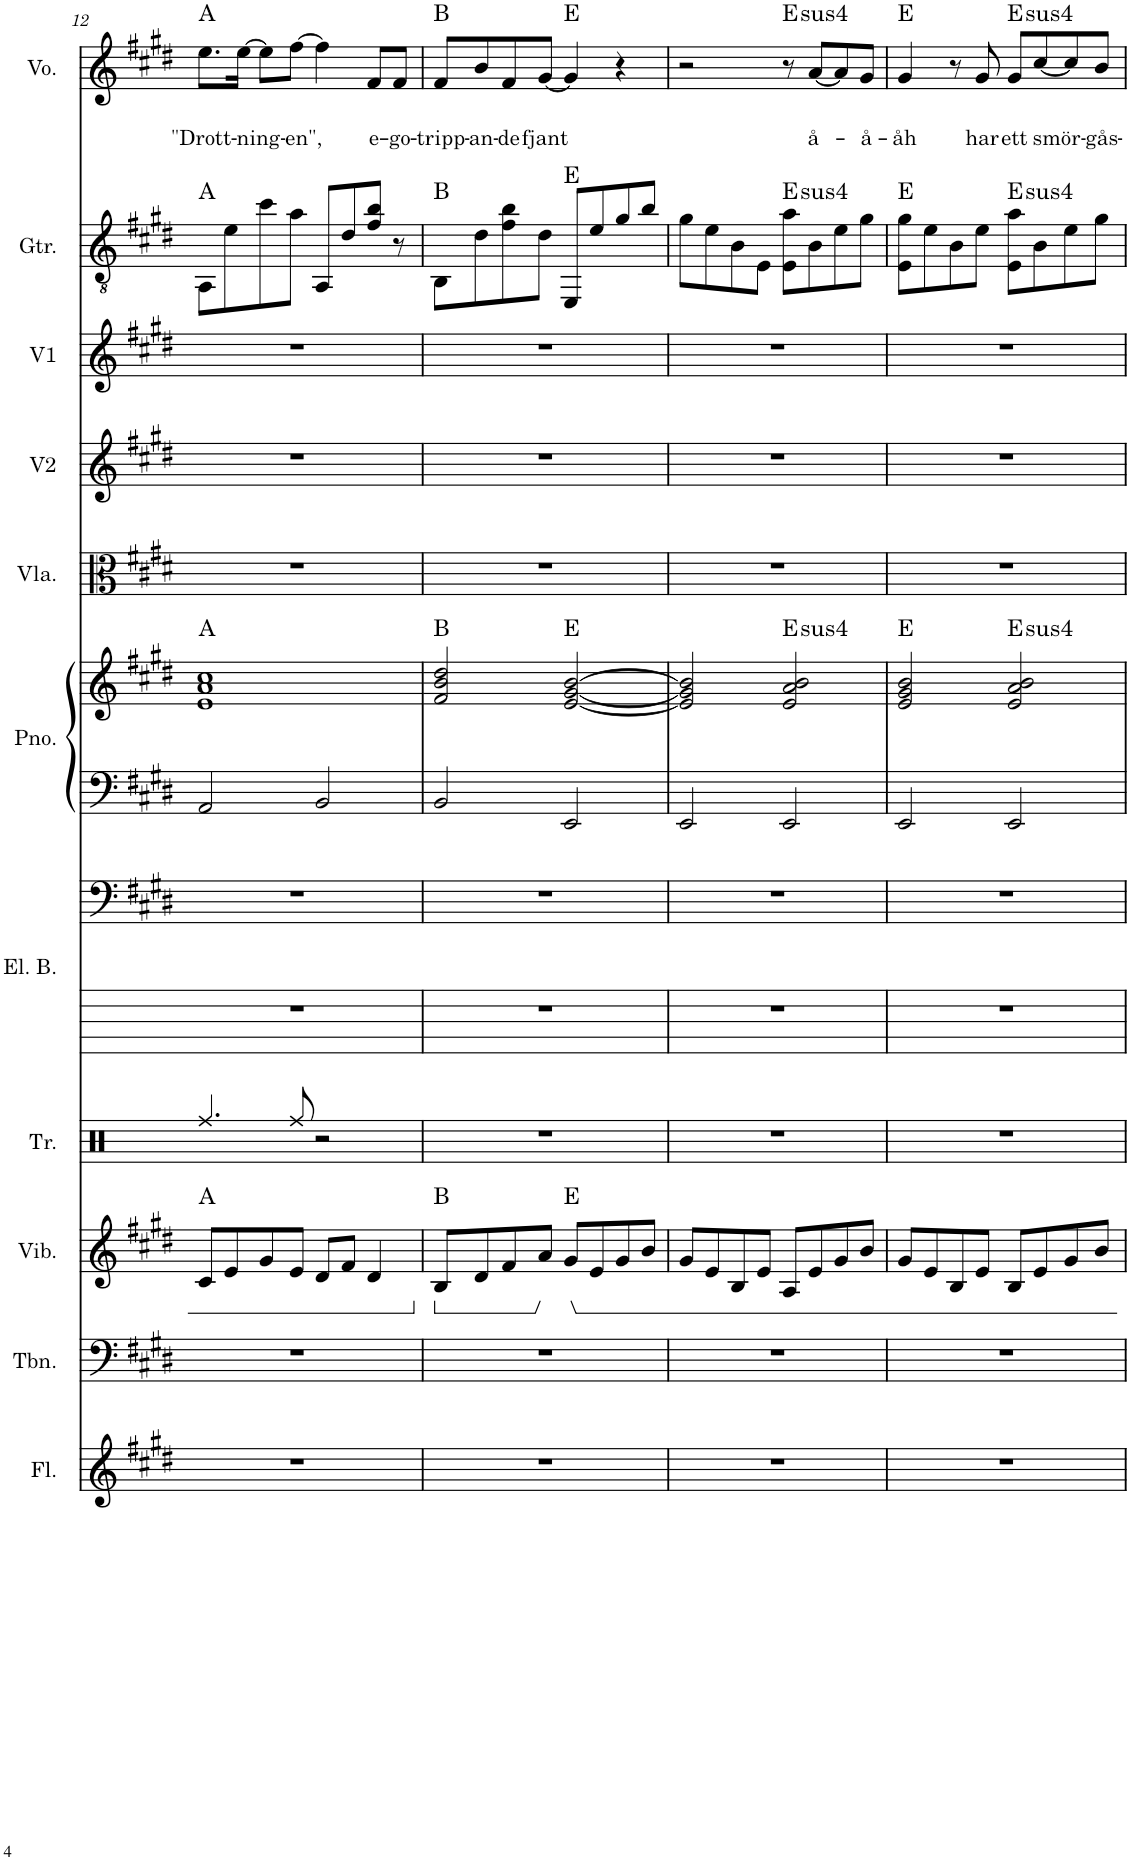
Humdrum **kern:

**kern	**kern	**kern	**harte	**kern	**kern	**kern	**kern	**kern	**harte	**kern	**kern	**kern	**kern	**kern	**harte	**kern	**text	**text	**harte
*part11	*part10	*part9	*part9	*part8	*part7	*part7	*part6	*part6	*part6	*part5	*part4	*part3	*part2	*part2	*part2	*part1	*part1	*part1	*part1
*staff14	*staff13	*staff12	*	*staff11	*staff10	*staff9	*staff8	*staff7	*	*staff6	*staff5	*staff4	*staff3	*staff2	*	*staff1	*staff1	*staff1	*
*I"Flute	*I"Trombone	*I"Vibraphone	*	*I"Trummor	*I"5-str. Electric Bass	*	*I"Piano	*	*	*I"Viola	*I"Violin 2	*I"Violin 1	*I"Gitarr	*	*	*I"Voice	*	*	*
*I'Fl.	*I'Tbn.	*I'Vib.	*	*I'Tr.	*I'El. B.	*	*I'Pno.	*	*	*I'Vla.	*I'V2	*I'V1	*I'Gtr.	*	*	*I'Vo.	*	*	*
!!LO:PB:g=z
*clefG2	*clefF4	*clefG2	*	*clefX	*	*clefF4	*clefF4	*clefG2	*	*clefC3	*clefG2	*clefG2	*	*clefGv2	*	*clefG2	*	*	*
*	*	*	*	*	*Trd7c12	*Trd7c12	*	*	*	*	*	*	*	*	*	*	*	*	*
*k[f#c#g#d#]	*k[f#c#g#d#]	*k[f#c#g#d#]	*	*k[]	*k[f#c#g#d#]	*k[f#c#g#d#]	*k[f#c#g#d#]	*k[f#c#g#d#]	*	*k[f#c#g#d#]	*k[f#c#g#d#]	*k[f#c#g#d#]	*k[f#c#g#d#]	*k[f#c#g#d#]	*	*k[f#c#g#d#]	*	*	*
*M4/4	*M4/4	*M4/4	*	*M4/4	*M4/4	*M4/4	*M4/4	*M4/4	*	*M4/4	*M4/4	*M4/4	*M4/4	*M4/4	*	*M4/4	*	*	*
=12	=12	=12	=12	=12	=12	=12	=12	=12	=12	=12	=12	=12	=12	=12	=12	=12	=12	=12	=12
!	!	!	!	!	!	!	!	!	!	!	!	!	!	!	!	!	!	!LO:LY:b	!
1r	1r	8c#/L	A:maj	4.Rff/	1r	1r	2AA/	1e 1a 1cc#	A:maj	1r	1r	1r	8AA\L	8AA\L	A:maj	8.ee\L	.	"Drott-	A:maj
.	.	8e/	.	.	.	.	.	.	.	.	.	.	8e\J	8e\	.	.	.	.	.
!	!	!	!	!	!	!	!	!	!	!	!	!	!	!	!	!	!	!LO:LY:b	!
.	.	.	.	.	.	.	.	.	.	.	.	.	.	.	.	[16ee\Jk	.	-ning-	.
.	.	8g#/	.	.	.	.	.	.	.	.	.	.	8cc#\L	8cc#\	.	8ee\L]	.	.	.
!	!	!	!	!	!	!	!	!	!	!	!	!	!	!	!	!	!	!LO:LY:b	!
.	.	8e/J	.	8Rff/	.	.	.	.	.	.	.	.	8a\J	8a\J	.	[8ff#\J	.	-en",	.
.	.	8d#/L	.	2r	.	.	2BB/	.	.	.	.	.	8AA\L	8AA/L	.	4ff#\]	.	.	.
.	.	8f#/J	.	.	.	.	.	.	.	.	.	.	8d#\J	8d#/	.	.	.	.	.
!	!	!	!	!	!	!	!	!	!	!	!	!	!	!	!	!	!	!LO:LY:b	!
.	.	4d#/	.	.	.	.	.	.	.	.	.	.	8f# 8b	8f#/ 8b/J	.	8f#/L	.	e-	.
!	!	!	!	!	!	!	!	!	!	!	!	!	!	!	!	!	!	!LO:LY:b	!
.	.	.	.	.	.	.	.	.	.	.	.	.	8r	8r	.	8f#/J	.	-go-	.
=13	=13	=13	=13	=13	=13	=13	=13	=13	=13	=13	=13	=13	=13	=13	=13	=13	=13	=13	=13
!	!	!	!	!	!	!	!	!	!	!	!	!	!	!	!	!	!	!LO:LY:b	!
1r	1r	8B/L	B:maj	1r	1r	1r	2BB/	2f#/ 2b/ 2dd#/	B:maj	1r	1r	1r	8BB\L	8BB\L	B:maj	8f#/L	.	-tripp-	B:maj
!	!	!	!	!	!	!	!	!	!	!	!	!	!	!	!	!	!	!LO:LY:b	!
.	.	8d#/	.	.	.	.	.	.	.	.	.	.	8d#\J	8d#\	.	8b/	.	-an-	.
!	!	!	!	!	!	!	!	!	!	!	!	!	!	!	!	!	!	!LO:LY:b	!
.	.	8f#/	.	.	.	.	.	.	.	.	.	.	8f#\ 8b\L	8f#\ 8b\	.	8f#/	.	-de	.
!	!	!	!	!	!	!	!	!	!	!	!	!	!	!	!	!	!	!LO:LY:b	!
.	.	8a/J	.	.	.	.	.	.	.	.	.	.	8d#\J	8d#\J	.	[8g#/J	.	fjant	.
.	.	8g#/L	E:maj	.	.	.	2EE/	[2e/ [2g#/ [2b/	E:maj	.	.	.	8EE\L	8EE/L	E:maj	4g#/]	.	.	E:maj
.	.	8e/	.	.	.	.	.	.	.	.	.	.	8e\J	8e/	.	.	.	.	.
.	.	8g#/	.	.	.	.	.	.	.	.	.	.	8g#\L	8g#/	.	4r	.	.	.
.	.	8b/J	.	.	.	.	.	.	.	.	.	.	8b\J	8b/J	.	.	.	.	.
=14	=14	=14	=14	=14	=14	=14	=14	=14	=14	=14	=14	=14	=14	=14	=14	=14	=14	=14	=14
1r	1r	8g#/L	.	1r	1r	1r	2EE/	2e/] 2g#/] 2b/]	.	1r	1r	1r	8g#\L	8g#\L	.	2r	.	.	.
.	.	8e/	.	.	.	.	.	.	.	.	.	.	8e\J	8e\	.	.	.	.	.
.	.	8B/	.	.	.	.	.	.	.	.	.	.	8B\L	8B\	.	.	.	.	.
.	.	8e/J	.	.	.	.	.	.	.	.	.	.	8E\J	8E\J	.	.	.	.	.
!	!	!	!	!	!	!	!	!	!LO:H:kt=4	!	!	!	!	!	!LO:H:kt=4	!	!	!	!LO:H:kt=4
.	.	8A/L	.	.	.	.	2EE/	2e/ 2a/ 2b/	E:sus4	.	.	.	8E\ 8a\L	8E\ 8a\L	E:sus4	8r	.	.	E:sus4
!	!	!	!	!	!	!	!	!	!	!	!	!	!	!	!	!	!	!LO:LY:b	!
.	.	8e/	.	.	.	.	.	.	.	.	.	.	8B\J	8B\	.	[8a/L	.	å-	.
.	.	8g#/	.	.	.	.	.	.	.	.	.	.	8e\L	8e\	.	8a/]	.	.	.
!	!	!	!	!	!	!	!	!	!	!	!	!	!	!	!	!	!	!LO:LY:b	!
.	.	8b/J	.	.	.	.	.	.	.	.	.	.	8g#\J	8g#\J	.	8g#/J	.	-å-	.
=15	=15	=15	=15	=15	=15	=15	=15	=15	=15	=15	=15	=15	=15	=15	=15	=15	=15	=15	=15
!	!	!	!	!	!	!	!	!	!	!	!	!	!	!	!	!	!	!LO:LY:b	!
1r	1r	8g#/L	.	1r	1r	1r	2EE/	2e/ 2g#/ 2b/	E:maj	1r	1r	1r	8E\ 8g#\L	8E\ 8g#\L	E:maj	4g#/	.	-åh	E:maj
.	.	8e/	.	.	.	.	.	.	.	.	.	.	8e\J	8e\	.	.	.	.	.
.	.	8B/	.	.	.	.	.	.	.	.	.	.	8B\L	8B\	.	8r	.	.	.
!	!	!	!	!	!	!	!	!	!	!	!	!	!	!	!	!	!	!LO:LY:b	!
.	.	8e/J	.	.	.	.	.	.	.	.	.	.	8e\J	8e\J	.	8g#/	.	har	.
!	!	!	!	!	!	!	!	!	!LO:H:kt=4	!	!	!	!	!	!LO:H:kt=4	!	!	!LO:LY:b	!LO:H:kt=4
.	.	8B/L	.	.	.	.	2EE/	2e/ 2a/ 2b/	E:sus4	.	.	.	8E\ 8a\L	8E\ 8a\L	E:sus4	8g#/L	.	ett	E:sus4
!	!	!	!	!	!	!	!	!	!	!	!	!	!	!	!	!	!	!LO:LY:b	!
.	.	8e/	.	.	.	.	.	.	.	.	.	.	8B\J	8B\	.	[8cc#/	.	smör-	.
.	.	8g#/	.	.	.	.	.	.	.	.	.	.	8e\L	8e\	.	8cc#/]	.	.	.
!	!	!	!	!	!	!	!	!	!	!	!	!	!	!	!	!	!	!LO:LY:b	!
.	.	8b/J	.	.	.	.	.	.	.	.	.	.	8g#\J	8g#\J	.	8b/J	.	-gås-	.
=	=	=	=	=	=	=	=	=	=	=	=	=	=	=	=	=	=	=	=
*-	*-	*-	*-	*-	*-	*-	*-	*-	*-	*-	*-	*-	*-	*-	*-	*-	*-	*-	*-
